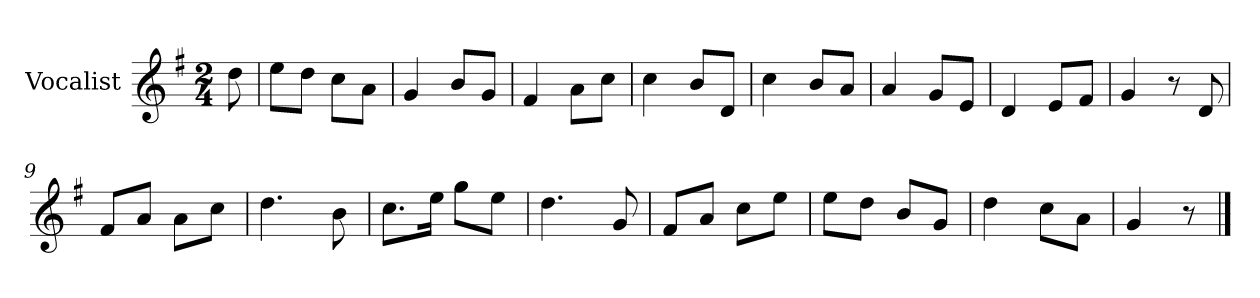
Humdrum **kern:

**kern
*part1
*staff1
*I"Vocalist
*k[f#]
*G:
*M2/4
=
8dd
=1
8eeL
8ddJ
8ccL
8aJ
=2
4g
8bL
8gJ
=3
4f#
8aL
8ccJ
=4
4cc
8bL
8dJ
=5
4cc
8bL
8aJ
=6
4a
8gL
8eJ
=7
4d
8eL
8f#J
=8
4g
8r
8d
=9
8f#L
8aJ
8aL
8ccJ
=10
4.dd
8b
=11
8.ccL
16eeJk
8ggL
8eeJ
=12
4.dd
8g
=13
8f#L
8aJ
8ccL
8eeJ
=14
8eeL
8ddJ
8bL
8gJ
=15
4dd
8ccL
8aJ
=16
4g
8r
==
*-
